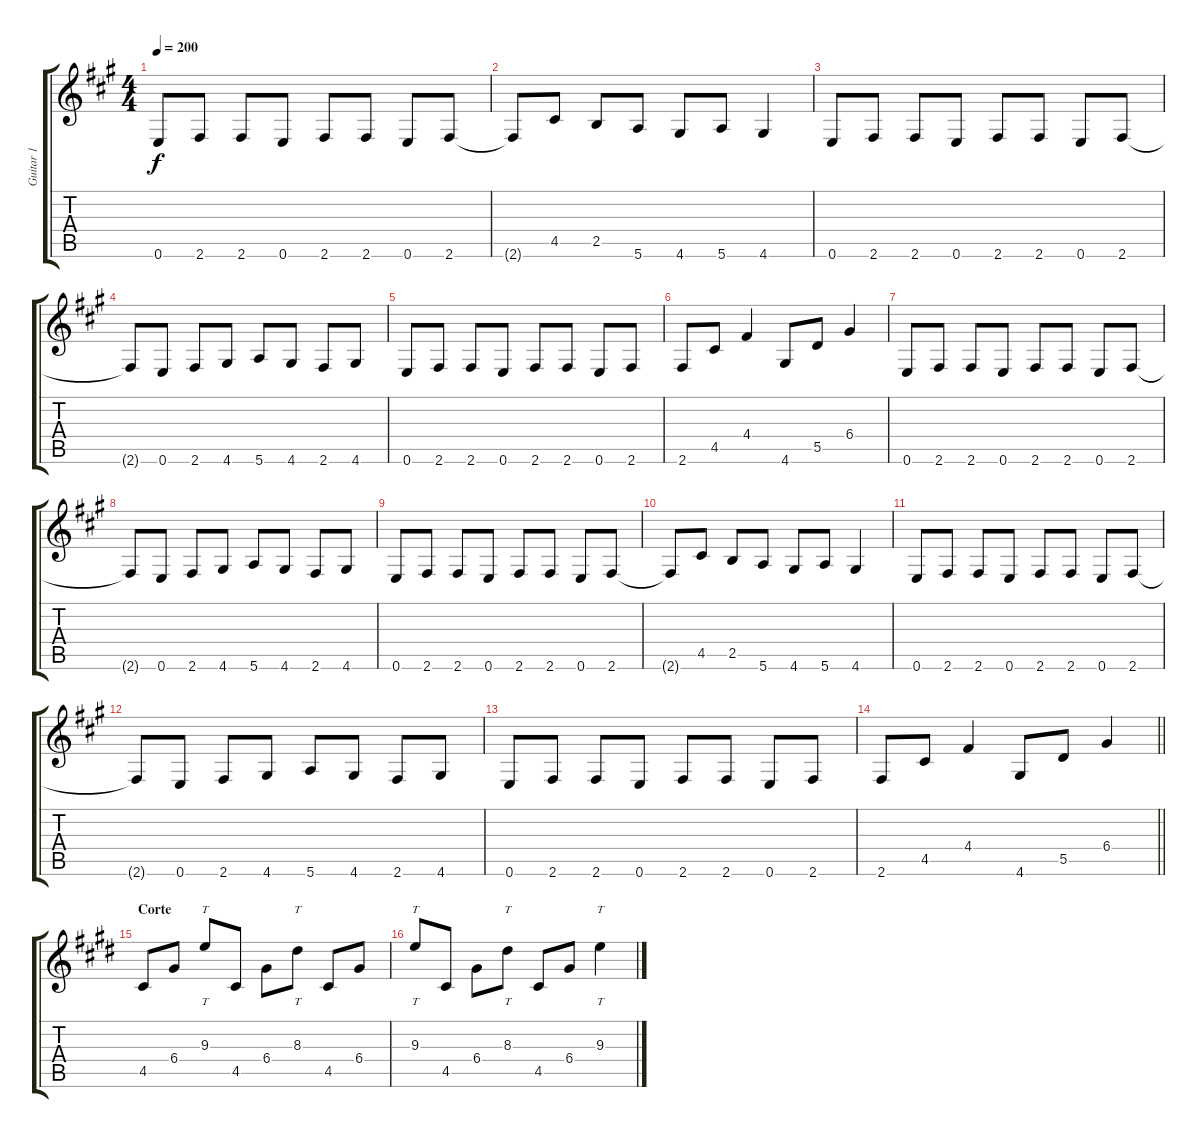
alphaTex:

\track ("Guitar 1" "Guitar 1") {instrument overdrivenguitar}
\staff {score tabs}
\tuning (E4 B3 G3 D3 A2 E2) {hide}
\ts (4 4)
\tempo 200
\clef g2
\ks f#minor
0.6.8{dy f} 2.6.8 2.6.8 0.6.8 2.6.8 2.6.8 0.6.8 2.6.8 |
2.6{t}.8 4.5.8 2.5.8 5.6.8 4.6.8 5.6.8 4.6.4 |
0.6.8 2.6.8 2.6.8 0.6.8 2.6.8 2.6.8 0.6.8 2.6.8 |
2.6{t}.8 0.6.8 2.6.8 4.6.8 5.6.8 4.6.8 2.6.8 4.6.8 |
0.6.8 2.6.8 2.6.8 0.6.8 2.6.8 2.6.8 0.6.8 2.6.8 |
2.6.8 4.5.8 4.4.4 4.6.8 5.5.8 6.4.4 |
0.6.8 2.6.8 2.6.8 0.6.8 2.6.8 2.6.8 0.6.8 2.6.8 |
2.6{t}.8 0.6.8 2.6.8 4.6.8 5.6.8 4.6.8 2.6.8 4.6.8 |
0.6.8 2.6.8 2.6.8 0.6.8 2.6.8 2.6.8 0.6.8 2.6.8 |
2.6{t}.8 4.5.8 2.5.8 5.6.8 4.6.8 5.6.8 4.6.4 |
0.6.8 2.6.8 2.6.8 0.6.8 2.6.8 2.6.8 0.6.8 2.6.8 |
2.6{t}.8 0.6.8 2.6.8 4.6.8 5.6.8 4.6.8 2.6.8 4.6.8 |
0.6.8 2.6.8 2.6.8 0.6.8 2.6.8 2.6.8 0.6.8 2.6.8 |
\barLineRight lightlight
2.6.8 4.5.8 4.4.4 4.6.8 5.5.8 6.4.4 |
\section ("" "Corte")
\ks c#minor
4.5.8 6.4.8 9.3.8{tt} 4.5.8 6.4.8 8.3.8{tt} 4.5.8 6.4.8 |
9.3.8{tt} 4.5.8 6.4.8 8.3.8{tt} 4.5.8 6.4.8 9.3.4{tt}
